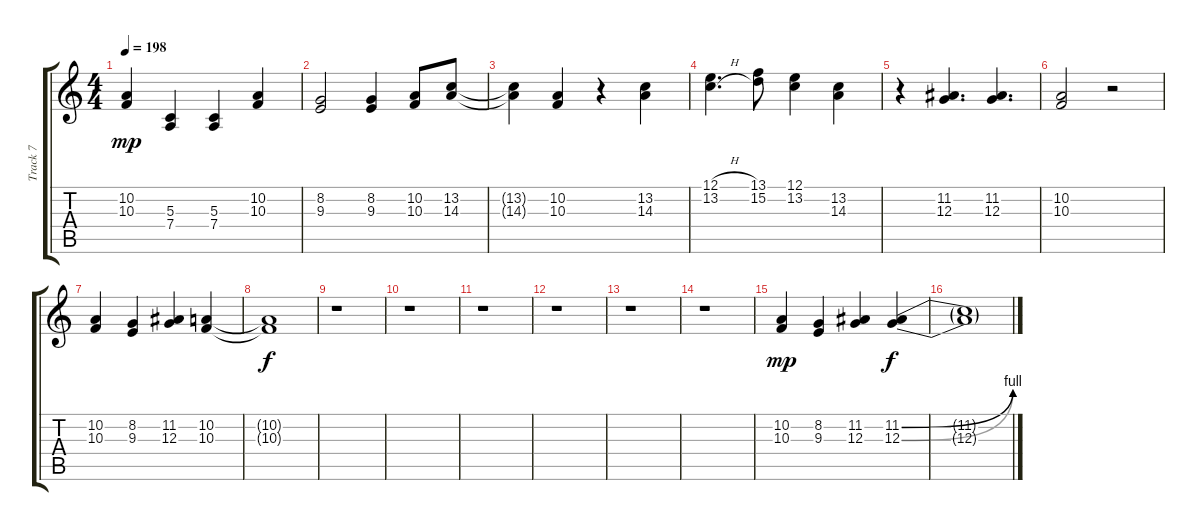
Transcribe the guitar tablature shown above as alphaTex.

\track ("Track 7" "Track 7") {instrument brightacousticpiano}
\staff {score tabs}
\tuning (E4 B3 G3 D3 A2 E2) {hide}
\ts (4 4)
\tempo 198
\clef g2
\ks c
(10.2{t} 10.3{t}).4{dy mp} (5.3 7.4).4 (5.3 7.4).4 (10.2 10.3).4 |
(8.2 9.3).2 (8.2 9.3).4 (10.2 10.3).8 (13.2 14.3).8 |
(13.2{t} 14.3{t}).4 (10.2 10.3).4 r.4 (13.2 14.3).4 |
(12.1{h} 13.2{h}).4{d} (13.1 15.2).8 (12.1 13.2).4 (13.2 14.3).4 |
r.4 (11.2 12.3).4{d} (11.2 12.3).4{d} |
(10.2 10.3).2 r.2 |
(10.2 10.3).4 (8.2 9.3).4 (11.2 12.3).4 (10.2 10.3).4 |
(10.2{t} 10.3{t}).1{dy f} |
r.1 |
r.1 |
r.1 |
r.1 |
r.1 |
r.1 |
(10.2 10.3).4{dy mp} (8.2 9.3).4 (11.2 12.3).4 (11.2{be (bend 0 0 60 4)} 12.3{be (bend 0 0 60 4)}).4{dy f} |
(11.2{t} 12.3{t}).1
